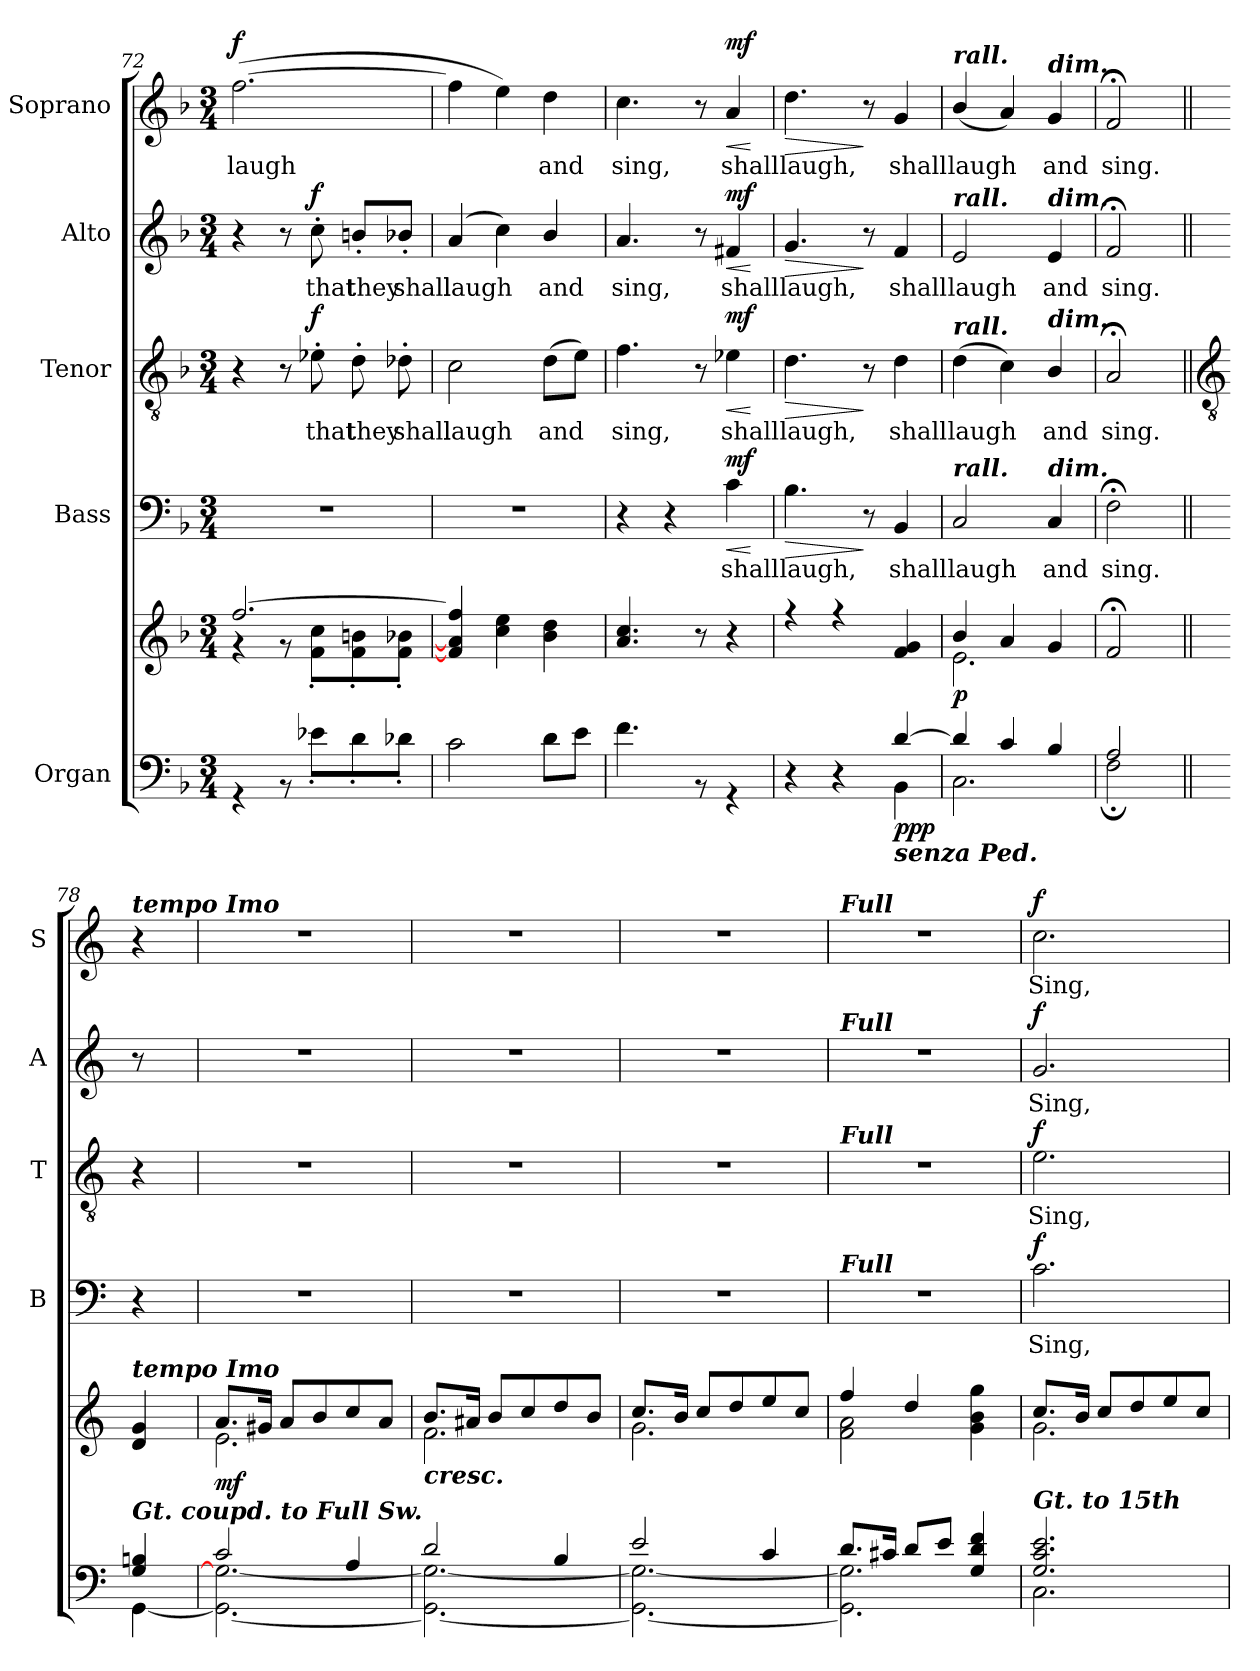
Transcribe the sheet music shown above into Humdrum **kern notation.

**kern	**kern	**dynam	**kern	**text	**dynam	**kern	**text	**dynam	**kern	**text	**dynam	**kern	**text	**dynam
*part5	*part5	*part5	*part4	*part4	*part4	*part3	*part3	*part3	*part2	*part2	*part2	*part1	*part1	*part1
*staff6	*staff5	*staff5/6	*staff4	*staff4	*staff4	*staff3	*staff3	*staff3	*staff2	*staff2	*staff2	*staff1	*staff1	*staff1
*I"Organ	*	*	*I"Bass	*	*	*I"Tenor	*	*	*I"Alto	*	*	*I"Soprano	*	*
*	*	*	*I'B	*	*	*I'T	*	*	*I'A	*	*	*I'S	*	*
!!LO:LB:g=z
*clefF4	*clefG2	*	*clefF4	*	*	*clefGv2	*	*	*clefG2	*	*	*clefG2	*	*
*k[b-]	*k[b-]	*	*k[b-]	*	*	*k[b-]	*	*	*k[b-]	*	*	*k[b-]	*	*
*F:	*F:	*	*F:	*	*	*F:	*	*	*F:	*	*	*F:	*	*
*M3/4	*M3/4	*	*M3/4	*	*	*M3/4	*	*	*M3/4	*	*	*M3/4	*	*
=72	=72	=72	=72	=72	=72	=72	=72	=72	=72	=72	=72	=72	=72	=72
!LO:N:vis=1	!	!	!LO:N:vis=1	!	!	!	!	!	!	!	!	!	!LO:LY:b	!LO:DY:b
*^	*^	*	*	*	*	*	*	*	*	*	*	*	*	*
2.ryy	4r	[2.ff/	4r	.	2.r	.	.	4r	.	.	4r	.	.	(>[2.ff	laugh	f
.	8r	.	8r	.	.	.	.	8r	.	.	8r	.	.	.	.	.
!	!	!	!	!	!	!	!	!	!LO:LY:b	!LO:DY:b	!	!LO:LY:b	!LO:DY:b	!	!	!
.	8e-X'\L	.	8f\' 8cc\'L	.	.	.	.	8e-X'	that	f	8cc'	that	f	.	.	.
!	!	!	!	!	!	!	!	!	!LO:LY:b	!	!	!LO:LY:b	!	!	!	!
.	8d'\	.	8f\' 8bn\'	.	.	.	.	8d'	they	.	8bn'/L	they	.	.	.	.
!	!	!	!	!	!	!	!	!	!LO:LY:b	!	!	!LO:LY:b	!	!	!	!
.	8d-X'\J	.	8f\' 8b-X\'J	.	.	.	.	8d-X'	shall	.	8b-X'/J	shall	.	.	.	.
=73	=73	=73	=73	=73	=73	=73	=73	=73	=73	=73	=73	=73	=73	=73	=73	=73
!LO:N:vis=1	!	!	!LO:N:vis=1	!LO:HP:b	!LO:N:vis=1	!	!	!	!LO:LY:b	!	!	!LO:LY:b	!	!	!	!
2.ryy	2c\	4f/] 4a/] 4ff/]	2.ryy	>	2.r	.	.	2c	laugh	.	(<4a	laugh	.	4ff]	.	.
.	.	4cc\ 4ee\	.	.	.	.	.	.	.	.	4cc)	.	.	4ee)	.	.
!	!	!	!	!	!	!	!	!	!LO:LY:b	!	!	!LO:LY:b	!	!	!LO:LY:b	!
.	8d\L	4b-\ 4dd\	.	.	.	.	.	(>8d\L	and	.	4b-/	and	.	4dd	and	.
.	8e\J	.	.	.	.	.	.	8eJ)	.	.	.	.	.	.	.	.
*v	*v	*	*	*	*	*	*	*	*	*	*	*	*	*	*	*
*	*v	*v	*	*	*	*	*	*	*	*	*	*	*	*	*
.	.	]	.	.	.	.	.	.	.	.	.	.	.	.
=74	=74	=74	=74	=74	=74	=74	=74	=74	=74	=74	=74	=74	=74	=74
*	*^	*	*	*	*	*	*	*	*	*	*	*	*	*
!LO:N:vis=1	!	!LO:N:vis=1	!	!	!	!	!	!LO:LY:b	!	!	!LO:LY:b	!	!	!LO:LY:b	!
*^	*	*	*	*	*	*	*	*	*	*	*	*	*	*	*
2.ryy	4.f\	4.a/ 4.cc/	2.ryy	.	4r	.	.	4.f	sing,	.	4.a	sing,	.	4.cc	sing,	.
.	.	.	.	.	4r	.	.	.	.	.	.	.	.	.	.	.
.	8r	8r	.	.	.	.	.	8r	.	.	8r	.	.	8r	.	.
!	!	!	!	!	!	!LO:LY:b	!LO:HP:b	!	!LO:LY:b	!LO:HP:b	!	!LO:LY:b	!LO:HP:b	!	!LO:LY:b	!LO:HP:b
!	!	!	!	!	!	!	!LO:DY:n=1:b	!	!	!LO:DY:n=1:b	!	!	!LO:DY:n=1:b	!	!	!LO:DY:n=1:b
.	4r	4r	.	.	4c	shall	< mf	4e-X	shall	< mf	4f#X	shall	< mf	4a	shall	< mf
*v	*v	*	*	*	*	*	*	*	*	*	*	*	*	*	*	*
*	*v	*v	*	*	*	*	*	*	*	*	*	*	*	*	*
.	.	.	.	.	[	.	.	[	.	.	[	.	.	[
=75	=75	=75	=75	=75	=75	=75	=75	=75	=75	=75	=75	=75	=75	=75
*^	*^	*	*	*	*	*	*	*	*	*	*	*	*	*
!	!	!	!LO:N:vis=1	!	!	!LO:LY:b	!LO:HP:b	!	!LO:LY:b	!LO:HP:b	!	!LO:LY:b	!LO:HP:b	!	!LO:LY:b	!LO:HP:b
4ryy	4r	4r	2.ryy	.	4.B-	laugh,	>	4.d	laugh,	>	4.g	laugh,	>	4.dd	laugh,	>
4ryy	4r	4r	.	.	.	.	.	.	.	.	.	.	.	.	.	.
.	.	.	.	.	8r	.	]	8r	.	]	8r	.	]	8r	.	]
!LO:TX:b:Bi:t=senza Ped.	!	!	!	!	!	!	!	!	!	!	!	!	!	!	!	!
!	!	!	!	!LO:DY:b=2	!	!LO:LY:b	!	!	!LO:LY:b	!	!	!LO:LY:b	!	!	!LO:LY:b	!
!	!	!	!	!LO:DY:n=1:b=2	!	!	!	!	!	!	!	!	!	!	!	!
!	!	!	!	!LO:DY:n=2:b	!	!	!	!	!	!	!	!	!	!	!	!
[4d/	4BB-\	4f/ 4g/	.	p p p	4BB-	shall	.	4d	shall	.	4f	shall	.	4g	shall	.
=76	=76	=76	=76	=76	=76	=76	=76	=76	=76	=76	=76	=76	=76	=76	=76	=76
!	!	!	!	!	!	!	!	!	!	!	!	!	!	!LO:TX:a:Bi:t=rall.	!	!
!	!	!	!	!	!	!	!	!	!	!	!LO:TX:a:Bi:t=rall.	!	!	!	!	!
!	!	!	!	!	!	!	!	!LO:TX:a:Bi:t=rall.	!	!	!	!	!	!	!	!
!	!	!	!	!	!LO:TX:a:Bi:t=rall.	!	!	!	!	!	!	!	!	!	!	!
!	!	!	!	!LO:DY:b	!	!LO:LY:b	!	!	!LO:LY:b	!	!	!LO:LY:b	!	!	!LO:LY:b	!
4d/]	2.C\	4b-/	2.e\	p	2C	laugh	.	(>4d	laugh	.	2e	laugh	.	(<4b-/	laugh	.
4c/	.	4a/	.	.	.	.	.	4c)	.	.	.	.	.	4a)	.	.
!	!	!	!	!	!	!	!	!	!	!	!	!	!	!LO:TX:a:Bi:t=dim.	!	!
!	!	!	!	!	!	!	!	!	!	!	!LO:TX:a:Bi:t=dim.	!	!	!	!	!
!	!	!	!	!	!	!	!	!LO:TX:a:Bi:t=dim.	!	!	!	!	!	!	!	!
!	!	!	!	!	!LO:TX:a:Bi:t=dim.	!	!	!	!	!	!	!	!	!	!	!
!	!	!	!	!	!	!LO:LY:b	!	!	!LO:LY:b	!	!	!LO:LY:b	!	!	!LO:LY:b	!
4B-/	.	4g/	.	.	4C	and	.	4B-/	and	.	4e	and	.	4g	and	.
=77	=77	=77	=77	=77	=77	=77	=77	=77	=77	=77	=77	=77	=77	=77	=77	=77
!	!	!	!	!	!	!LO:LY:b	!	!	!LO:LY:b	!	!	!LO:LY:b	!	!	!LO:LY:b	!
2A/	2F;\	2f;</	2ryy	.	2F;<	sing.	.	2A;<	sing.	.	2f;<	sing.	.	2f;<	sing.	.
*v	*v	*	*	*	*	*	*	*	*	*	*	*	*	*	*	*
*k[]	*k[]	*	*	*k[]	*	*	*k[]	*	*	*k[]	*	*	*k[]	*	*
*C:	*C:	*	*	*C:	*	*	*C:	*	*	*C:	*	*	*C:	*	*
!!LO:LB:g=z
=78||	=78||	=78||	=78||	=78||	=78||	=78||	=78||	=78||	=78||	=78||	=78||	=78||	=78||	=78||	=78||
*	*	*	*	*	*	*	*clefGv2	*	*	*	*	*	*	*	*
*^	*	*	*	*	*	*	*	*	*	*	*	*	*	*	*
*	*^	*	*	*	*	*	*	*	*	*	*	*	*	*	*	*
!	!	!	!	!	!	!	!	!	!	!	!	!	!	!	!LO:TX:a:Bi:t=tempo Imo	!	!
!	!	!	!LO:TX:a:Bi:t=tempo Imo	!	!	!	!	!	!	!	!	!	!	!	!	!	!
!LO:TX:a:Bi:t=Gt. coupd. to Full Sw.	!	!	!	!	!	!	!	!	!	!	!	!	!	!	!	!	!
!	!	!	!	!	!LO:DY:b=2	!	!	!	!	!	!	!	!	!	!	!	!
!	!	!	!	!	!LO:DY:n=1:b=2	!	!	!	!	!	!	!	!	!	!	!	!
!	!	!	!	!	!LO:DY:n=2:b	!	!	!	!	!	!	!	!	!	!	!	!
4G/ 4Bn/	[4GG\	4ryy	4d/ 4g/	4ryy	mf mf mf	4r	.	.	4r	.	.	8r	.	.	4r	.	.
.	.	.	.	.	.	.	.	.	.	.	.	8ryy	.	.	.	.	.
=79	=79	=79	=79	=79	=79	=79	=79	=79	=79	=79	=79	=79	=79	=79	=79	=79	=79
!	!	!LO:N:vis=1	!	!	!LO:DY:b	!LO:N:vis=1	!	!	!LO:N:vis=1	!	!	!LO:N:vis=1	!	!	!LO:N:vis=1	!	!
2c/	2.GG\_ 2.G\_	2.ryy	8.a/L	2.e\	mf	2.r	.	.	2.r	.	.	2.r	.	.	2.r	.	.
.	.	.	16g#X/J	.	.	.	.	.	.	.	.	.	.	.	.	.	.
.	.	.	8a/L	.	.	.	.	.	.	.	.	.	.	.	.	.	.
.	.	.	8b/	.	.	.	.	.	.	.	.	.	.	.	.	.	.
4A/	.	.	8cc/	.	.	.	.	.	.	.	.	.	.	.	.	.	.
.	.	.	8a/J	.	.	.	.	.	.	.	.	.	.	.	.	.	.
=80	=80	=80	=80	=80	=80	=80	=80	=80	=80	=80	=80	=80	=80	=80	=80	=80	=80
!	!	!	!LO:TX:b:Bi:t=cresc.	!	!	!	!	!	!	!	!	!	!	!	!	!	!
!	!	!LO:N:vis=1	!	!	!	!LO:N:vis=1	!	!	!LO:N:vis=1	!	!	!LO:N:vis=1	!	!	!LO:N:vis=1	!	!
2d/	2.GG\_ 2.G\_	2.ryy	8.b/L	2.f\	.	2.r	.	.	2.r	.	.	2.r	.	.	2.r	.	.
.	.	.	16a#X/J	.	.	.	.	.	.	.	.	.	.	.	.	.	.
.	.	.	8b/L	.	.	.	.	.	.	.	.	.	.	.	.	.	.
.	.	.	8cc/	.	.	.	.	.	.	.	.	.	.	.	.	.	.
4B/	.	.	8dd/	.	.	.	.	.	.	.	.	.	.	.	.	.	.
.	.	.	8b/J	.	.	.	.	.	.	.	.	.	.	.	.	.	.
=81	=81	=81	=81	=81	=81	=81	=81	=81	=81	=81	=81	=81	=81	=81	=81	=81	=81
!	!	!LO:N:vis=1	!	!	!	!LO:N:vis=1	!	!	!LO:N:vis=1	!	!	!LO:N:vis=1	!	!	!LO:N:vis=1	!	!
2e/	2.GG\_ 2.G\_	2.ryy	8.cc/L	2.g\	.	2.r	.	.	2.r	.	.	2.r	.	.	2.r	.	.
.	.	.	16b/J	.	.	.	.	.	.	.	.	.	.	.	.	.	.
.	.	.	8cc/L	.	.	.	.	.	.	.	.	.	.	.	.	.	.
.	.	.	8dd/	.	.	.	.	.	.	.	.	.	.	.	.	.	.
4c/	.	.	8ee/	.	.	.	.	.	.	.	.	.	.	.	.	.	.
.	.	.	8cc/J	.	.	.	.	.	.	.	.	.	.	.	.	.	.
=82	=82	=82	=82	=82	=82	=82	=82	=82	=82	=82	=82	=82	=82	=82	=82	=82	=82
!	!	!	!	!	!	!	!	!	!	!	!	!	!	!	!LO:TX:a:Bi:t=Full	!	!
!	!	!	!	!	!	!	!	!	!	!	!	!LO:TX:a:Bi:t=Full	!	!	!	!	!
!	!	!	!	!	!	!	!	!	!LO:TX:a:Bi:t=Full	!	!	!	!	!	!	!	!
!	!	!	!	!	!	!LO:TX:a:Bi:t=Full	!	!	!	!	!	!	!	!	!	!	!
!	!	!LO:N:vis=1	!	!	!	!LO:N:vis=1	!	!	!LO:N:vis=1	!	!	!LO:N:vis=1	!	!	!LO:N:vis=1	!	!
8.d/L	2.GG\] 2.G\]	2.ryy	4ff/	2f\ 2a\	.	2.r	.	.	2.r	.	.	2.r	.	.	2.r	.	.
16c#X/J	.	.	.	.	.	.	.	.	.	.	.	.	.	.	.	.	.
8d/L	.	.	4dd/	.	.	.	.	.	.	.	.	.	.	.	.	.	.
8e/J	.	.	.	.	.	.	.	.	.	.	.	.	.	.	.	.	.
4G/ 4d/ 4f/	.	.	4ryy	4g\ 4b\ 4gg\	.	.	.	.	.	.	.	.	.	.	.	.	.
=83	=83	=83	=83	=83	=83	=83	=83	=83	=83	=83	=83	=83	=83	=83	=83	=83	=83
!LO:TX:a:Bi:t=Gt. to 15th	!	!	!	!	!	!	!	!	!	!	!	!	!	!	!	!	!
!	!	!LO:N:vis=1	!	!	!	!	!LO:LY:b	!LO:DY:b	!	!LO:LY:b	!LO:DY:b	!	!LO:LY:b	!LO:DY:b	!	!LO:LY:b	!LO:DY:b
2.G/ 2.c/ 2.e/	2.C\	2.ryy	8.cc/L	2.g\	.	2.c	Sing,	f	2.e	Sing,	f	2.g	Sing,	f	2.cc	Sing,	f
.	.	.	16b/J	.	.	.	.	.	.	.	.	.	.	.	.	.	.
.	.	.	8cc/L	.	.	.	.	.	.	.	.	.	.	.	.	.	.
.	.	.	8dd/	.	.	.	.	.	.	.	.	.	.	.	.	.	.
.	.	.	8ee/	.	.	.	.	.	.	.	.	.	.	.	.	.	.
.	.	.	8cc/J	.	.	.	.	.	.	.	.	.	.	.	.	.	.
*v	*v	*v	*	*	*	*	*	*	*	*	*	*	*	*	*	*	*
*	*v	*v	*	*	*	*	*	*	*	*	*	*	*	*	*
=	=	=	=	=	=	=	=	=	=	=	=	=	=	=
*-	*-	*-	*-	*-	*-	*-	*-	*-	*-	*-	*-	*-	*-	*-
